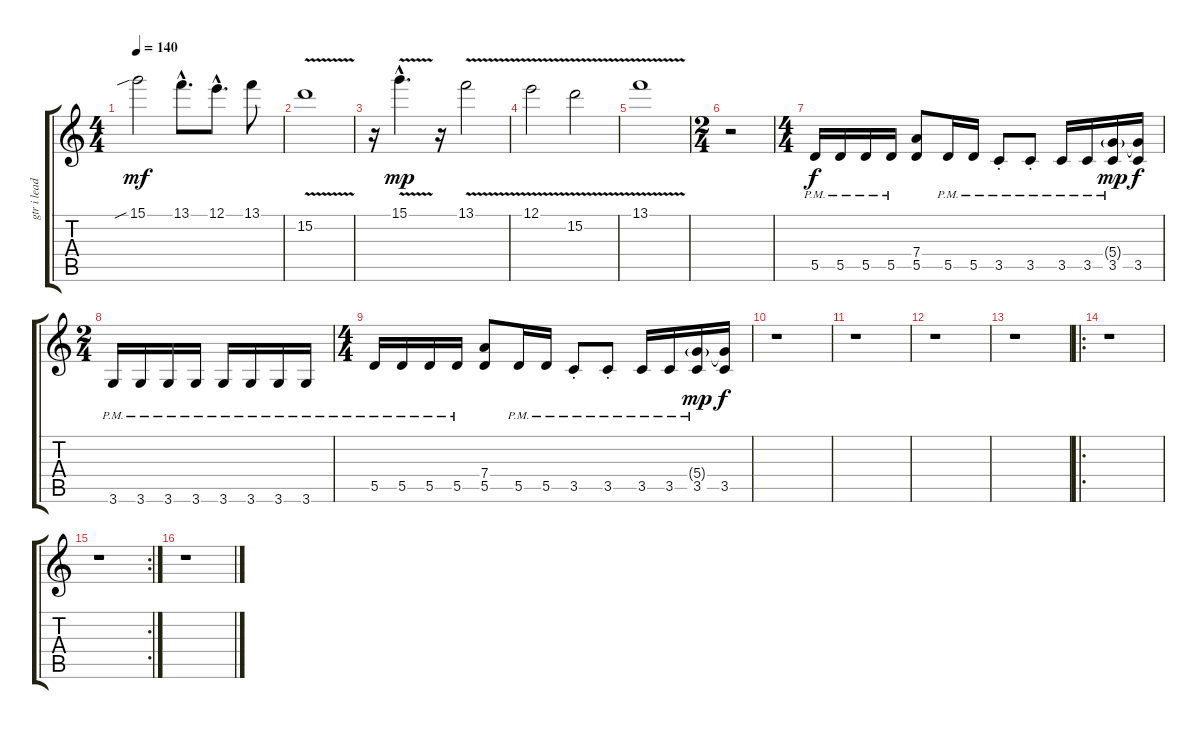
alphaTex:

\track ("gtr i lead" "gtr i lead") {instrument overdrivenguitar}
\staff {score tabs}
\tuning (E4 B3 G3 D3 A2 E2) {hide}
\ts (4 4)
\tempo 140
\clef g2
\ks c
15.1{sib}.2{dy mf} 13.1{hac}.8{d} 12.1{hac}.8{d} 13.1.8 |
15.2{v}.1 |
r.16 15.1{v hac}.4{d dy mp} r.16 13.1{v}.2 |
12.1{v}.2 15.2{v}.2 |
13.1{v}.1 |
\ts (2 4)
r.2 |
\ts (4 4)
5.5{pm}.16{dy f} 5.5{pm}.16 5.5{pm}.16 5.5{pm}.16 (7.4 5.5).8 5.5{pm}.16 5.5{pm}.16 3.5{pm st}.8 3.5{pm st}.8 3.5{pm}.16 3.5{pm}.16 (5.4{g pm} 3.5{pm}).16{dy mp} (5.4{t} 3.5).16{dy f} |
\ts (2 4)
3.6{pm}.16 3.6{pm}.16 3.6{pm}.16 3.6{pm}.16 3.6{pm}.16 3.6{pm}.16 3.6{pm}.16 3.6{pm}.16 |
\ts (4 4)
5.5{pm}.16 5.5{pm}.16 5.5{pm}.16 5.5{pm}.16 (7.4 5.5).8 5.5{pm}.16 5.5{pm}.16 3.5{pm st}.8 3.5{pm st}.8 3.5{pm}.16 3.5{pm}.16 (5.4{g pm} 3.5{pm}).16{dy mp} (5.4{t} 3.5).16{dy f} |
r.1 |
r.1 |
r.1 |
r.1 |
\ro
r.1 |
\rc 2
r.1 |
r.1
